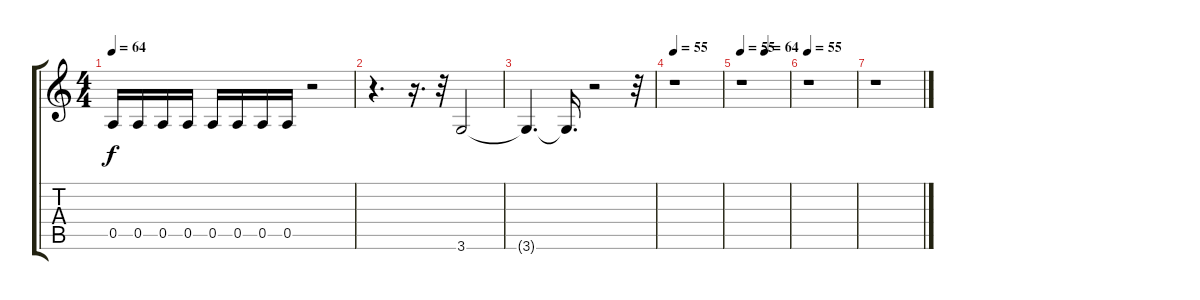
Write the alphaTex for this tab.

\track "" {instrument fretlessbass}
\staff {score tabs}
\tuning (E4 B3 G3 D3 A2 E2) {hide}
\ts (4 4)
\tempo 64
\clef g2
\ks c
0.5.16{dy f} 0.5.16 0.5.16 0.5.16 0.5.16 0.5.16 0.5.16 0.5.16 r.2 |
r.4{d} r.16{d} r.32 3.6.2 |
3.6{t}.4{d} 3.6{t}.16{d} r.2 r.32 |
\tempo 55
r.1 |
\tempo 55
\tempo (64 0.5)
r.1 |
\tempo 55
r.1 |
r.1
